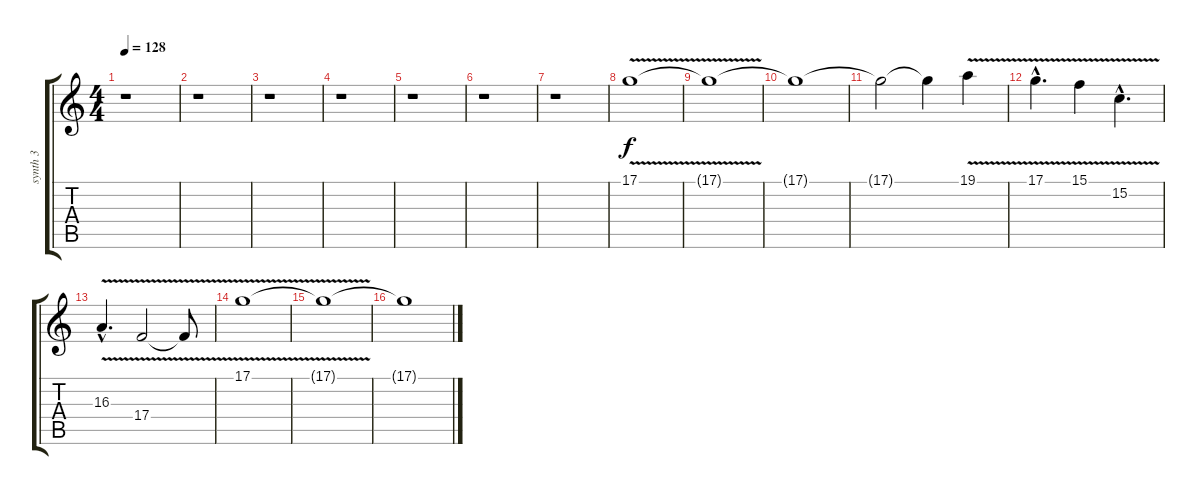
\track ("synth 3" "synth 3") {instrument synthstrings1}
\staff {score tabs}
\tuning (D4 A3 F3 C3 G2 D2) {hide}
\ts (4 4)
\tempo 128
\clef g2
\ks c
r.1{dy f} |
r.1 |
r.1 |
r.1 |
r.1 |
r.1 |
r.1 |
17.1{v}.1 |
17.1{t}.1 |
17.1{t}.1 |
17.1{t}.2 17.1{t}.4 19.1{v}.4 |
17.1{v hac}.4{d} 15.1{v}.4 15.2{v hac}.4{d} |
16.3{v hac}.4{d} 17.4{v}.2 17.4{t}.8 |
17.1{v}.1 |
17.1{t}.1 |
17.1{t}.1
